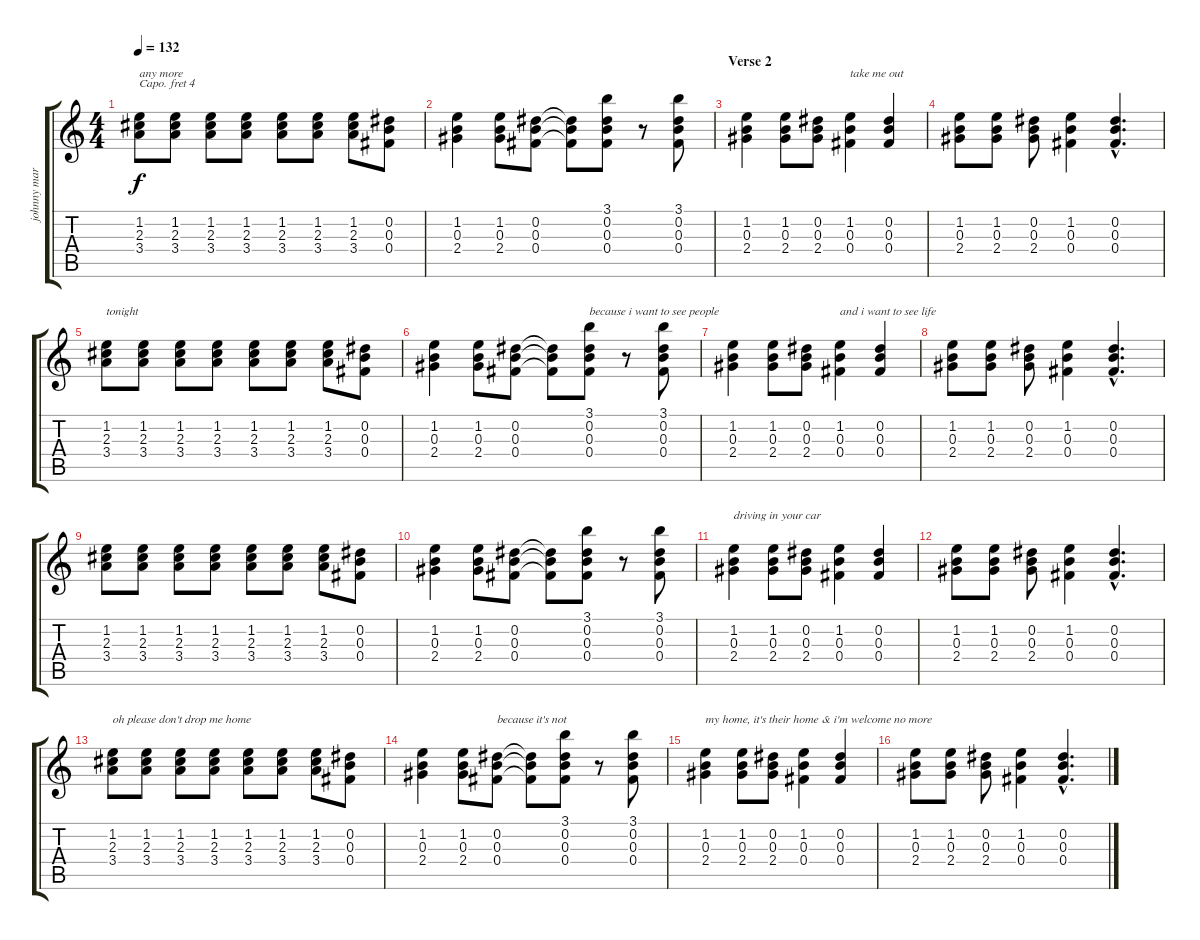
\track ("johnny marr" "johnny mar") {instrument electricguitarclean}
\staff {score tabs}
\capo 4
\tuning (E4 B3 G3 D3 A2 E2) {hide}
\ts (4 4)
\tempo 132
\clef g2
\ks c
(1.2 2.3 3.4).8{txt "any more" dy f} (1.2 2.3 3.4).8 (1.2 2.3 3.4).8 (1.2 2.3 3.4).8 (1.2 2.3 3.4).8 (1.2 2.3 3.4).8 (1.2 2.3 3.4).8 (0.2 0.3 0.4).8 |
(1.2 0.3 2.4).4 (1.2 0.3 2.4).8 (0.2 0.3 0.4).8 (0.2{t} 0.3{t} 0.4{t}).8 (3.1 0.2 0.3 0.4).8 r.8 (3.1 0.2 0.3 0.4).8 |
\section ("" "Verse 2")
(1.2 0.3 2.4).4 (1.2 0.3 2.4).8 (0.2 0.3 2.4).8 (1.2 0.3 0.4).4{txt "take me out"} (0.2 0.3 0.4).4 |
(1.2 0.3 2.4).8 (1.2 0.3 2.4).8 (0.2 0.3 2.4).8 (1.2 0.3 0.4).4 (0.2{hac} 0.3{hac} 0.4{hac}).4{d} |
(1.2 2.3 3.4).8{txt "tonight"} (1.2 2.3 3.4).8 (1.2 2.3 3.4).8 (1.2 2.3 3.4).8 (1.2 2.3 3.4).8 (1.2 2.3 3.4).8 (1.2 2.3 3.4).8 (0.2 0.3 0.4).8 |
(1.2 0.3 2.4).4 (1.2 0.3 2.4).8 (0.2 0.3 0.4).8 (0.2{t} 0.3{t} 0.4{t}).8 (3.1 0.2 0.3 0.4).8{txt "because i want to see people"} r.8 (3.1 0.2 0.3 0.4).8 |
(1.2 0.3 2.4).4 (1.2 0.3 2.4).8 (0.2 0.3 2.4).8 (1.2 0.3 0.4).4{txt "and i want to see life"} (0.2 0.3 0.4).4 |
(1.2 0.3 2.4).8 (1.2 0.3 2.4).8 (0.2 0.3 2.4).8 (1.2 0.3 0.4).4 (0.2{hac} 0.3{hac} 0.4{hac}).4{d} |
(1.2 2.3 3.4).8 (1.2 2.3 3.4).8 (1.2 2.3 3.4).8 (1.2 2.3 3.4).8 (1.2 2.3 3.4).8 (1.2 2.3 3.4).8 (1.2 2.3 3.4).8 (0.2 0.3 0.4).8 |
(1.2 0.3 2.4).4 (1.2 0.3 2.4).8 (0.2 0.3 0.4).8 (0.2{t} 0.3{t} 0.4{t}).8 (3.1 0.2 0.3 0.4).8 r.8 (3.1 0.2 0.3 0.4).8 |
(1.2 0.3 2.4).4{txt "driving in your car"} (1.2 0.3 2.4).8 (0.2 0.3 2.4).8 (1.2 0.3 0.4).4 (0.2 0.3 0.4).4 |
(1.2 0.3 2.4).8 (1.2 0.3 2.4).8 (0.2 0.3 2.4).8 (1.2 0.3 0.4).4 (0.2{hac} 0.3{hac} 0.4{hac}).4{d} |
(1.2 2.3 3.4).8{txt "oh please don't drop me home"} (1.2 2.3 3.4).8 (1.2 2.3 3.4).8 (1.2 2.3 3.4).8 (1.2 2.3 3.4).8 (1.2 2.3 3.4).8 (1.2 2.3 3.4).8 (0.2 0.3 0.4).8 |
(1.2 0.3 2.4).4 (1.2 0.3 2.4).8 (0.2 0.3 0.4).8{txt "because it's not"} (0.2{t} 0.3{t} 0.4{t}).8 (3.1 0.2 0.3 0.4).8 r.8 (3.1 0.2 0.3 0.4).8 |
(1.2 0.3 2.4).4{txt "my home, it's their home & i'm welcome no more"} (1.2 0.3 2.4).8 (0.2 0.3 2.4).8 (1.2 0.3 0.4).4 (0.2 0.3 0.4).4 |
(1.2 0.3 2.4).8 (1.2 0.3 2.4).8 (0.2 0.3 2.4).8 (1.2 0.3 0.4).4 (0.2{hac} 0.3{hac} 0.4{hac}).4{d}
